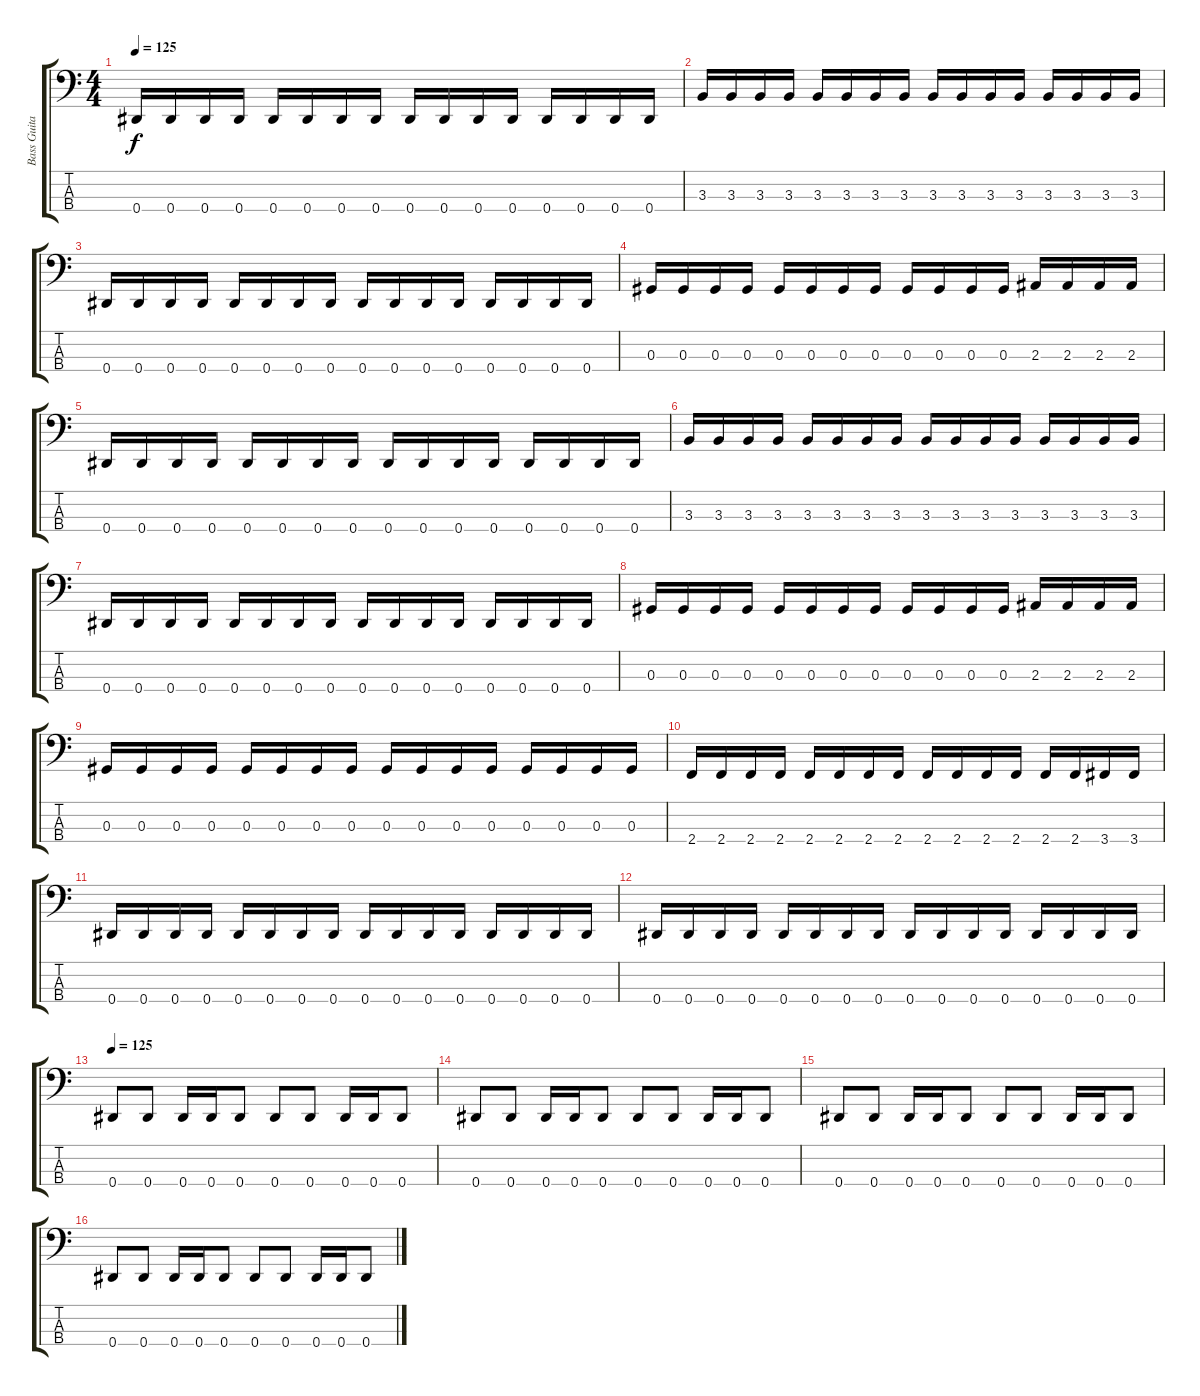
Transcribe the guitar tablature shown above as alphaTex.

\track ("Bass Guitar" "Bass Guita") {instrument electricbassfinger}
\staff {score tabs}
\tuning (Gb2 Db2 Ab1 Eb1) {hide}
\ts (4 4)
\tempo 120
\tempo 125
\clef f4
\ks c
0.4.16{dy f} 0.4.16 0.4.16 0.4.16 0.4.16 0.4.16 0.4.16 0.4.16 0.4.16 0.4.16 0.4.16 0.4.16 0.4.16 0.4.16 0.4.16 0.4.16 |
3.3.16 3.3.16 3.3.16 3.3.16 3.3.16 3.3.16 3.3.16 3.3.16 3.3.16 3.3.16 3.3.16 3.3.16 3.3.16 3.3.16 3.3.16 3.3.16 |
0.4.16 0.4.16 0.4.16 0.4.16 0.4.16 0.4.16 0.4.16 0.4.16 0.4.16 0.4.16 0.4.16 0.4.16 0.4.16 0.4.16 0.4.16 0.4.16 |
0.3.16 0.3.16 0.3.16 0.3.16 0.3.16 0.3.16 0.3.16 0.3.16 0.3.16 0.3.16 0.3.16 0.3.16 2.3.16 2.3.16 2.3.16 2.3.16 |
0.4.16 0.4.16 0.4.16 0.4.16 0.4.16 0.4.16 0.4.16 0.4.16 0.4.16 0.4.16 0.4.16 0.4.16 0.4.16 0.4.16 0.4.16 0.4.16 |
3.3.16 3.3.16 3.3.16 3.3.16 3.3.16 3.3.16 3.3.16 3.3.16 3.3.16 3.3.16 3.3.16 3.3.16 3.3.16 3.3.16 3.3.16 3.3.16 |
0.4.16 0.4.16 0.4.16 0.4.16 0.4.16 0.4.16 0.4.16 0.4.16 0.4.16 0.4.16 0.4.16 0.4.16 0.4.16 0.4.16 0.4.16 0.4.16 |
0.3.16 0.3.16 0.3.16 0.3.16 0.3.16 0.3.16 0.3.16 0.3.16 0.3.16 0.3.16 0.3.16 0.3.16 2.3.16 2.3.16 2.3.16 2.3.16 |
0.3.16 0.3.16 0.3.16 0.3.16 0.3.16 0.3.16 0.3.16 0.3.16 0.3.16 0.3.16 0.3.16 0.3.16 0.3.16 0.3.16 0.3.16 0.3.16 |
2.4.16 2.4.16 2.4.16 2.4.16 2.4.16 2.4.16 2.4.16 2.4.16 2.4.16 2.4.16 2.4.16 2.4.16 2.4.16 2.4.16 3.4.16 3.4.16 |
0.4.16 0.4.16 0.4.16 0.4.16 0.4.16 0.4.16 0.4.16 0.4.16 0.4.16 0.4.16 0.4.16 0.4.16 0.4.16 0.4.16 0.4.16 0.4.16 |
0.4.16 0.4.16 0.4.16 0.4.16 0.4.16 0.4.16 0.4.16 0.4.16 0.4.16 0.4.16 0.4.16 0.4.16 0.4.16 0.4.16 0.4.16 0.4.16 |
\tempo 125
0.4.8 0.4.8 0.4.16 0.4.16 0.4.8 0.4.8 0.4.8 0.4.16 0.4.16 0.4.8 |
0.4.8 0.4.8 0.4.16 0.4.16 0.4.8 0.4.8 0.4.8 0.4.16 0.4.16 0.4.8 |
0.4.8 0.4.8 0.4.16 0.4.16 0.4.8 0.4.8 0.4.8 0.4.16 0.4.16 0.4.8 |
0.4.8 0.4.8 0.4.16 0.4.16 0.4.8 0.4.8 0.4.8 0.4.16 0.4.16 0.4.8
